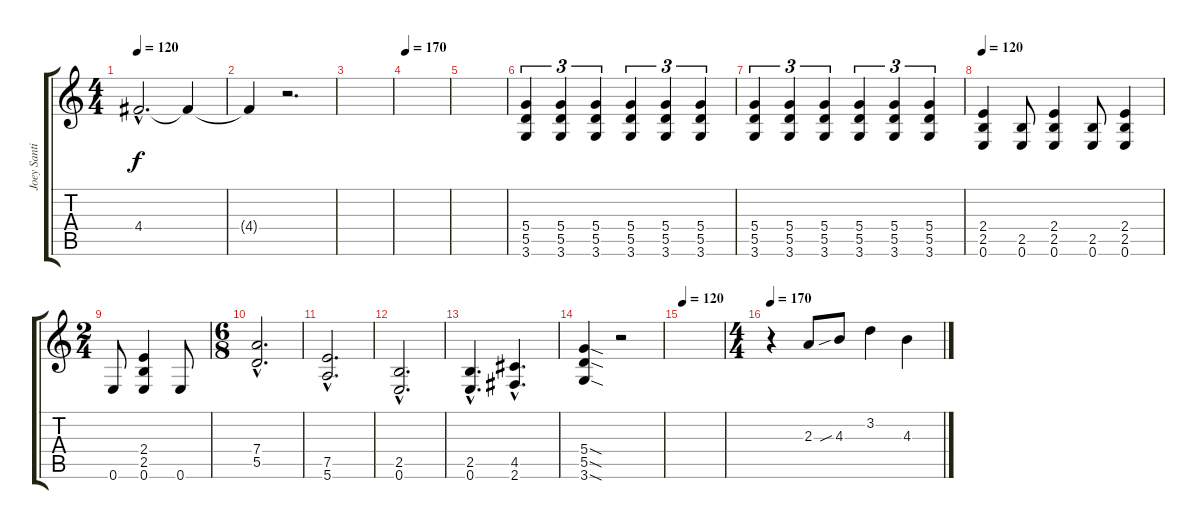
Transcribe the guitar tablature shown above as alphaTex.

\track ("Joey Santiago (Lead Guitar)" "Joey Santi") {instrument overdrivenguitar}
\staff {score tabs}
\tuning (E4 B3 G3 D3 A2 E2) {hide}
\ts (4 4)
\tempo 120
\clef g2
\ks c
4.4{hac}.2{d dy f} 4.4{t}.4 |
4.4{t}.4 r.2{d} |
|
\tempo 170
|
|
(5.4 5.5 3.6).4{tu (3 2)} (5.4 5.5 3.6).4{tu (3 2)} (5.4 5.5 3.6).4{tu (3 2)} (5.4 5.5 3.6).4{tu (3 2)} (5.4 5.5 3.6).4{tu (3 2)} (5.4 5.5 3.6).4{tu (3 2)} |
(5.4 5.5 3.6).4{tu (3 2)} (5.4 5.5 3.6).4{tu (3 2)} (5.4 5.5 3.6).4{tu (3 2)} (5.4 5.5 3.6).4{tu (3 2)} (5.4 5.5 3.6).4{tu (3 2)} (5.4 5.5 3.6).4{tu (3 2)} |
\tempo 120
(2.4 2.5 0.6).4 (2.5 0.6).8 (2.4 2.5 0.6).4 (2.5 0.6).8 (2.4 2.5 0.6).4 |
\ts (2 4)
0.6.8 (2.4 2.5 0.6).4 0.6.8 |
\ts (6 8)
(7.4{hac} 5.5{hac}).2{d} |
(7.5{hac} 5.6{hac}).2{d} |
(2.5{hac} 0.6{hac}).2{d} |
(2.5{hac} 0.6{hac}).4{d} (4.5{hac} 2.6{hac}).4{d} |
(5.4{sod} 5.5{sod} 3.6{sod}).4 r.2 |
\tempo 120
|
\ts (4 4)
\tempo 170
r.4 2.3.8 4.3{sib}.8 3.2.4 4.3.4
